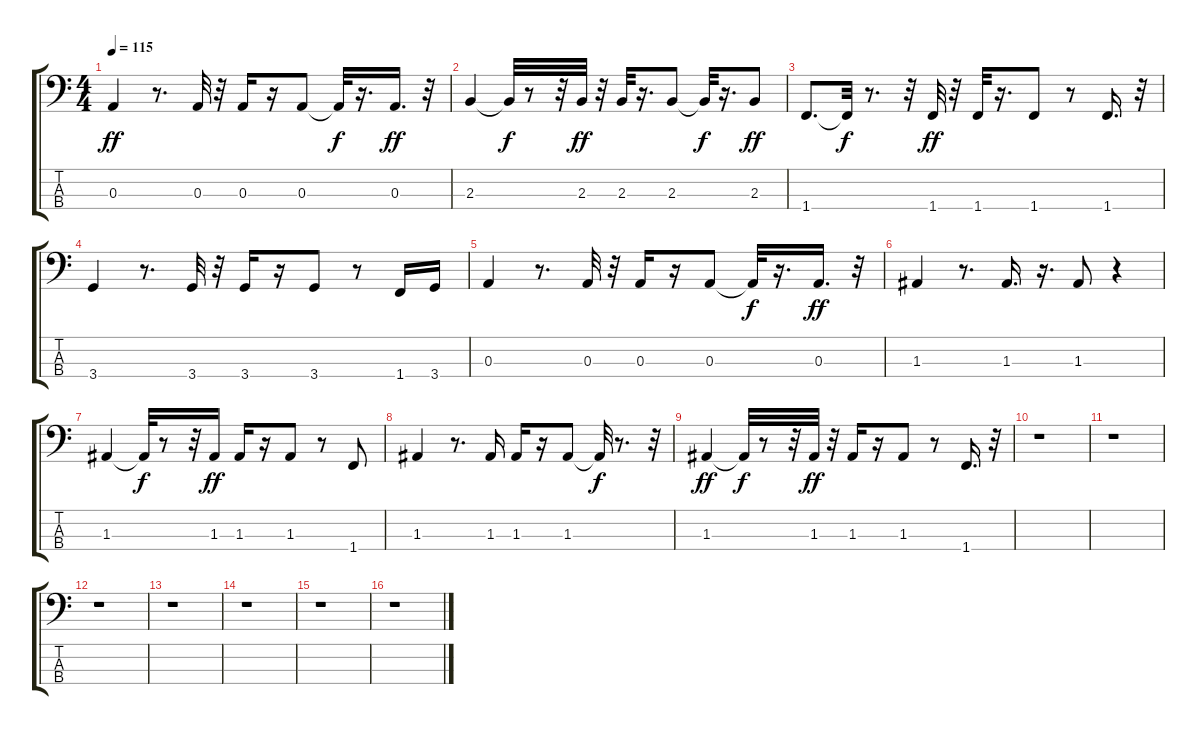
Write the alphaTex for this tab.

\track "" {instrument electricbassfinger}
\staff {score tabs}
\tuning (G2 D2 A1 E1) {hide}
\ts (4 4)
\tempo 115
\clef f4
\ks c
0.3.4{dy ff} r.8{d} 0.3.32 r.32 0.3.16 r.16 0.3.8 0.3{t}.32{dy f} r.16{d} 0.3.16{d dy ff} r.32 |
2.3.4 2.3{t}.32{dy f} r.8 r.32 2.3.32{dy ff} r.32 2.3.32 r.16{d} 2.3.8 2.3{t}.32{dy f} r.16{d} 2.3.8{dy ff} |
1.4.8{d} 1.4{t}.32{dy f} r.8{d} r.32 1.4.32{dy ff} r.32 1.4.32 r.16{d} 1.4.8 r.8 1.4.16{d} r.32 |
3.4.4 r.8{d} 3.4.32 r.32 3.4.16 r.16 3.4.8 r.8 1.4.16 3.4.16 |
0.3.4 r.8{d} 0.3.32 r.32 0.3.16 r.16 0.3.8 0.3{t}.32{dy f} r.16{d} 0.3.16{d dy ff} r.32 |
1.3.4 r.8{d} 1.3.16{d} r.16{d} 1.3.8 r.4 |
1.3.4 1.3{t}.32{dy f} r.8 r.32 1.3.16{dy ff} 1.3.16 r.16 1.3.8 r.8 1.4.8 |
1.3.4 r.8{d} 1.3.16 1.3.16 r.16 1.3.8 1.3{t}.32{dy f} r.8{d} r.32 |
1.3.4{dy ff} 1.3{t}.32{dy f} r.8 r.32 1.3.32{dy ff} r.32 1.3.16 r.16 1.3.8 r.8 1.4.16{d} r.32 |
r.1 |
r.1 |
r.1 |
r.1 |
r.1 |
r.1 |
r.1
